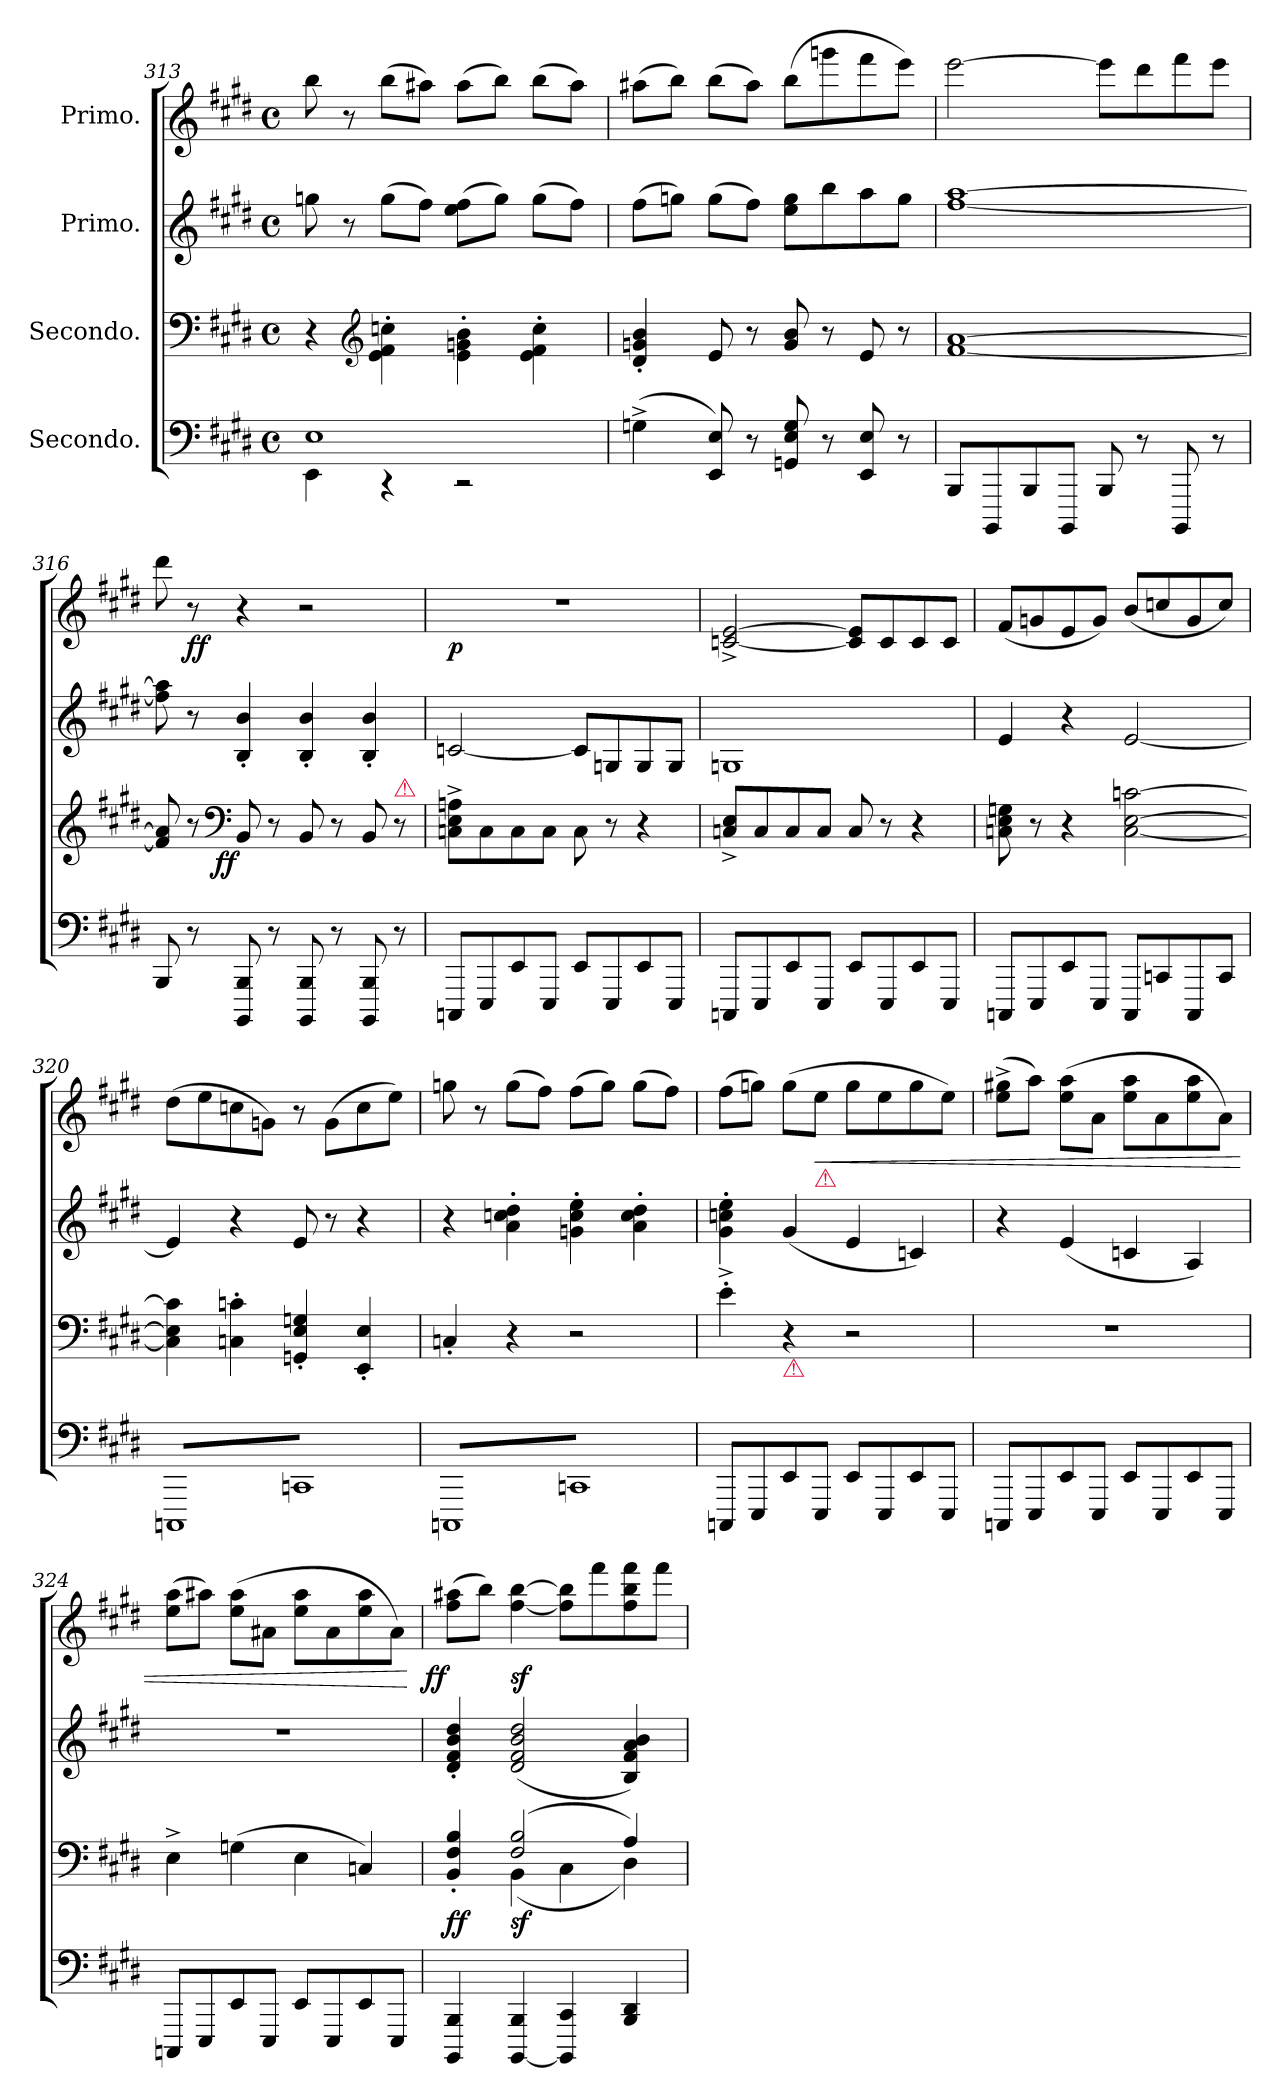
**kern	**kern	**dynam	**kern	**kern	**dynam
*part4	*part3	*part3	*part2	*part1	*part1
*staff4	*staff3	*staff3	*staff2	*staff1	*staff1
*I"Secondo.	*I"Secondo.	*	*I"Primo.	*I"Primo.	*
*clefF4	*clefF4	*	*clefG2	*clefG2	*
*k[f#c#g#d#]	*k[f#c#g#d#]	*	*k[f#c#g#d#]	*k[f#c#g#d#]	*
*M4/4	*M4/4	*	*M4/4	*M4/4	*
*met(c)	*met(c)	*	*met(c)	*met(c)	*
=313	=313	=313	=313	=313	=313
*^	*	*	*	*	*
1E	4EE\	4r	.	8ggn\	8bb\	.
.	.	.	.	8r	8r	.
*	*	*clefG2	*	*	*	*
.	4r	4e'\ 4f#'\ 4ccn'\	.	(8gg\L	(8bb\L	.
.	.	.	.	8ff#\J)	8aa#X\J)	.
.	2r	4e'\ 4gn'\ 4b'\	.	(8ee\ 8ff#\L	(8aa#\L	.
.	.	.	.	8gg\J)	8bb\J)	.
.	.	4e'\ 4f#'\ 4cc'\	.	(8gg\L	(8bb\L	.
.	.	.	.	8ff#\J)	8aa#\J)	.
*v	*v	*	*	*	*	*
=314	=314	=314	=314	=314	=314
(4Gn^\	4d#'>/ 4gn'>/ 4b'>/	.	(8ff#\L	(8aa#X\L	.
.	.	.	8ggn\J)	8bb\J)	.
8EE/ 8E/)	8e/	.	(8gg\L	(8bb\L	.
8r	8r	.	8ff#\J)	8aa#\J)	.
8GGn/ 8E/ 8G/	8g/ 8b/	.	8ee\ 8gg\L	(8bb\L	.
8r	8r	.	8bb\	8gggn\	.
8EE/ 8E/	8e/	.	8aa\	8fff#\	.
8r	8r	.	8gg\J	8eee\J)	.
=315	=315	=315	=315	=315	=315
8BBB/L	[1f# [1a	.	[1ff# [1aa	[2eee\	.
8BBBB/	.	.	.	.	.
8BBB/	.	.	.	.	.
8BBBB/J	.	.	.	.	.
8BBB/	.	.	.	8eee\L]	.
8r	.	.	.	8ddd#\	.
8BBBB/	.	.	.	8fff#\	.
8r	.	.	.	8eee\J	.
=316	=316	=316	=316	=316	=316
8BBB/	8f#]/ 8a]/	.	8ff#]\ 8aa]\	8ddd#\	.
8r	8r	.	8r	8r	ff
*	*clefF4	*	*	*	*
!	!	!LO:DY:rj	!	!	!
8BBBB/ 8BBB/	8BB/	ff	4B'>/ 4b'>/	4r	.
8r	8r	.	.	.	.
8BBBB/ 8BBB/	8BB/	.	4B'>/ 4b'>/	2r	.
8r	8r	.	.	.	.
8BBBB/ 8BBB/	8BB/	.	4B'>/ 4b'>/	.	.
!	!LO:TX:a:color=crimson:t=⚠	!	!	!	!
8r	8r	.	.	.	.
=317	=317	=317	=317	=317	=317
8CCCn/L	8Cn^\ 8E^\ 8An^\L	.	[2cn/	1r	p
8EEE/	8C\	.	.	.	.
8EE/	8C\	.	.	.	.
8EEE/J	8C\J	.	.	.	.
8EE/L	8C\	.	8c/L]	.	.
8EEE/	8r	.	8Gn/	.	.
8EE/	4r	.	8G/	.	.
8EEE/J	.	.	8G/J	.	.
=318	=318	=318	=318	=318	=318
8CCCn/L	8Cn^>/ 8E^>/L	.	1Gn	[2cn^/ [2e^/	.
8EEE/	8C/	.	.	.	.
8EE/	8C/	.	.	.	.
8EEE/J	8C/J	.	.	.	.
8EE/L	8C/	.	.	8c]/ 8e]/L	.
8EEE/	8r	.	.	8c/	.
8EE/	4r	.	.	8c/	.
8EEE/J	.	.	.	8c/J	.
=319	=319	=319	=319	=319	=319
8CCCn/L	8Cn\ 8E\ 8Gn\	.	4e/	(8f#/L	.
8EEE/	8r	.	.	8gn/	.
8EE/	4r	.	4r	8e/	.
8EEE/J	.	.	.	8g/J)	.
8CCC/L	[2C\ [2E\ [2cn\	.	[2e/	(8b/L	.
8CCn/	.	.	.	8ccn/	.
8CCC/	.	.	.	8g/	.
8CC/J	.	.	.	8cc/J)	.
=320	=320	=320	=320	=320	=320
*tremolo	*	*	*	*	*
8CCCn/L	4Cn]\ 4E]\ 4cn]\	.	4e/]	(8dd#\L	.
8CCn/	.	.	.	8ee\	.
8CCCn/	4C'\ 4c'\	.	4r	8ccn\	.
8CCn/	.	.	.	8gn\J)	.
8CCCn/	4GGn'>/ 4E'>/ 4Gn'>/	.	8e/	8r	.
8CCn/	.	.	8r	(8g\L	.
8CCCn/	4EE'>/ 4E'>/	.	4r	8cc\	.
8CCn/J	.	.	.	8ee\J)	.
=321	=321	=321	=321	=321	=321
8CCCn/L	4Cn'>/	.	4r	8ggn\	.
8CCn/	.	.	.	8r	.
8CCCn/	4r	.	4a'\ 4ccn'\ 4dd#'\	(8gg\L	.
8CCn/	.	.	.	8ff#\J)	.
8CCCn/	2r	.	4gn'\ 4cc'\ 4ee'\	(8ff#\L	.
8CCn/	.	.	.	8gg\J)	.
8CCCn/	.	.	4a'\ 4cc'\ 4dd#'\	(8gg\L	.
8CCn/J	.	.	.	8ff#\J)	.
*Xtremolo	*	*	*	*	*
=322	=322	=322	=322	=322	=322
8CCCn/L	4e'^<\	.	4g#'\ 4ccn'\ 4ee'\	(8ff#\L	.
8EEE/	.	.	.	8ggn\J)	.
!	!LO:TX:b:color=crimson:t=⚠	!	!	!	!
8EE/	4r	.	(4g#/	(8gg\L	.
!	!	!	!	!LO:TX:b:color=crimson:t=⚠	!
8EEE/J	.	.	.	8ee\J	<
8EE/L	2r	.	4e/	8gg\L	.
8EEE/	.	.	.	8ee\	.
8EE/	.	.	4cn/)	8gg\	.
8EEE/J	.	.	.	8ee\J)	.
=323	=323	=323	=323	=323	=323
8CCCn/L	1r	.	4r	(8ee^<\ 8gg#X^<\L	.
8EEE/	.	.	.	8aa\J)	.
8EE/	.	.	(4e/	(8ee\ 8aa\L	.
8EEE/J	.	.	.	8a\J	.
8EE/L	.	.	4cn/	8ee\ 8aa\L	.
8EEE/	.	.	.	8a\	.
8EE/	.	.	4A/)	8ee\ 8aa\	.
8EEE/J	.	.	.	8a\J)	.
=324	=324	=324	=324	=324	=324
8CCCn/L	4E^\	.	1r	(8ee\ 8aa\L	.
8EEE/	.	.	.	8aa#X\J)	.
8EE/	(4Gn\	.	.	(8ee\ 8aa#\L	.
8EEE/J	.	.	.	8a#X\J	.
8EE/L	4E\	.	.	8ee\ 8aa#\L	.
8EEE/	.	.	.	8a#\	.
8EE/	4Cn/)	.	.	8ee\ 8aa#\	.
8EEE/J	.	.	.	8a#\J)	.
.	.	.	.	.	[
=325	=325	=325	=325	=325	=325
*	*^	*	*	*	*
!	!	!	!	!	!	!LO:DY:rj
4BBBB/ 4BBB/	4BB'>/ 4F#'>/ 4B'>/	4ryy	ff	4d#'>/ 4f#'>/ 4b'>/ 4dd#'>/	(8ff#\ 8aa#X\L	ff
.	.	.	.	.	8bb\J)	.
[4BBBB/ 4BBB/	(2F#/ 2B/	(4BB\	sf	(>2d#/ 2f#/ 2b/ 2dd#/	[4ff#\ [4bb\	sf
4BBBB]/ 4CC#/	.	4C#\	.	.	8ff#]\ 8bb]\L	.
.	.	.	.	.	8fff#\	.
4BBB/ 4DD#/	4A/)	4D#\)	.	4B/ 4f#/ 4a/ 4b/)	8ff#\ 8bb\ 8fff#\	.
.	.	.	.	.	8fff#\J	.
*	*v	*v	*	*	*	*
=	=	=	=	=	=
*-	*-	*-	*-	*-	*-
